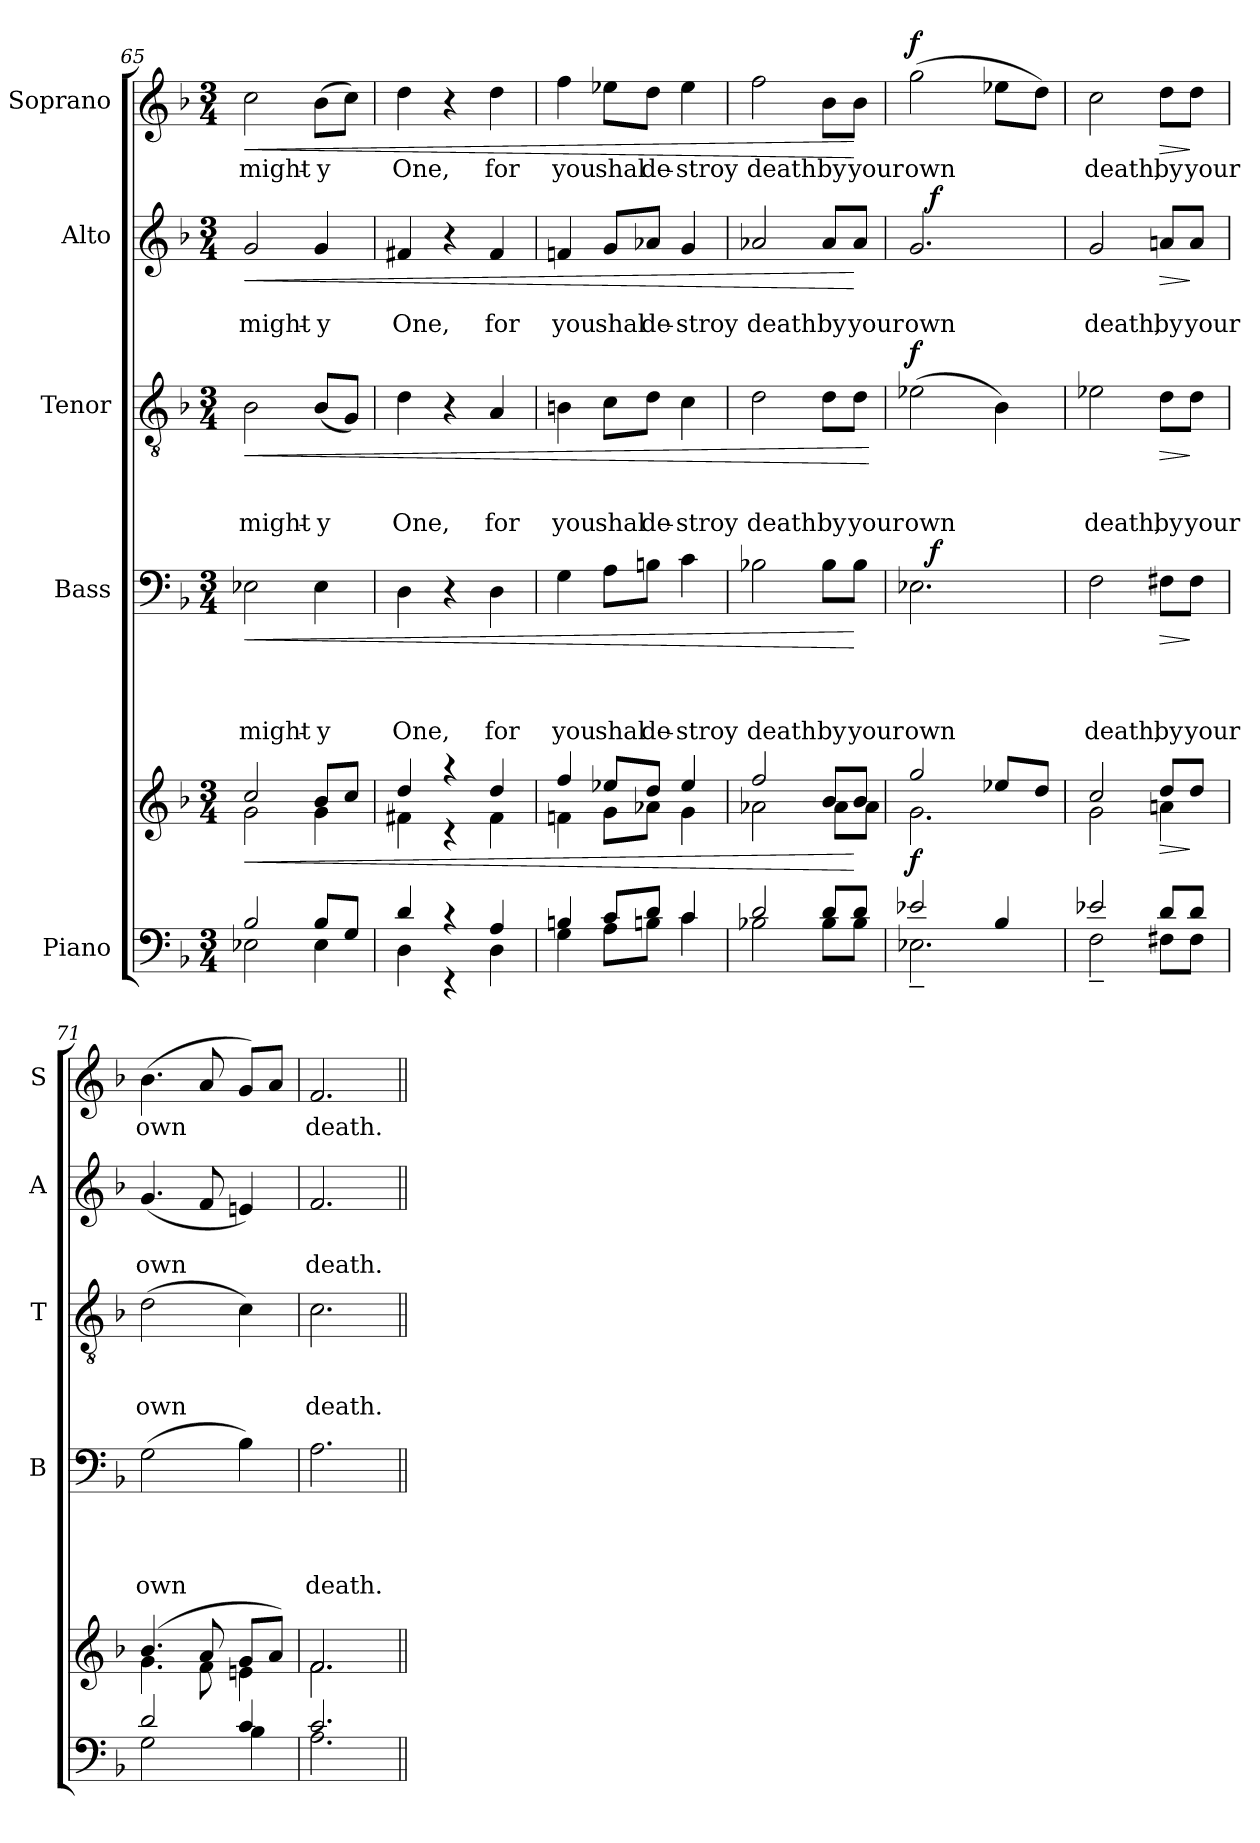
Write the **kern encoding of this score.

**kern	**kern	**dynam	**kern	**text	**text	**text	**text	**dynam	**kern	**text	**text	**text	**dynam	**kern	**text	**text	**dynam	**kern	**text	**dynam
*part5	*part5	*part5	*part4	*part4	*part4	*part4	*part4	*part4	*part3	*part3	*part3	*part3	*part3	*part2	*part2	*part2	*part2	*part1	*part1	*part1
*staff6	*staff5	*staff5/6	*staff4	*staff4	*staff4	*staff4	*staff4	*staff4	*staff3	*staff3	*staff3	*staff3	*staff3	*staff2	*staff2	*staff2	*staff2	*staff1	*staff1	*staff1
*I"Piano	*	*	*I"Bass	*	*	*	*	*	*I"Tenor	*	*	*	*	*I"Alto	*	*	*	*I"Soprano	*	*
*	*	*	*I'B	*	*	*	*	*	*I'T	*	*	*	*	*I'A	*	*	*	*I'S	*	*
!!LO:PB:g=z
*clefF4	*clefG2	*	*clefF4	*	*	*	*	*	*clefGv2	*	*	*	*	*clefG2	*	*	*	*clefG2	*	*
*k[b-]	*k[b-]	*	*k[b-]	*	*	*	*	*	*k[b-]	*	*	*	*	*k[b-]	*	*	*	*k[b-]	*	*
*F:	*F:	*	*F:	*	*	*	*	*	*F:	*	*	*	*	*F:	*	*	*	*F:	*	*
*M3/4	*M3/4	*	*M3/4	*	*	*	*	*	*M3/4	*	*	*	*	*M3/4	*	*	*	*M3/4	*	*
=65	=65	=65	=65	=65	=65	=65	=65	=65	=65	=65	=65	=65	=65	=65	=65	=65	=65	=65	=65	=65
*^	*	*	*	*	*	*	*	*	*	*	*	*	*	*	*	*	*	*	*	*
!	!	!	!LO:HP:b	!	!	!	!	!LO:LY:b	!LO:HP:b	!	!	!	!LO:LY:b	!LO:HP:b	!	!	!LO:LY:b	!LO:HP:b	!	!LO:LY:b	!LO:HP:b
*	*	*^	*	*	*	*	*	*	*	*	*	*	*	*	*	*	*	*	*	*	*
2B-/	2E-X\	2cc/	2g\	<	2E-X\	.	.	.	might-	<	2B-\	.	.	might-	<	2g/	.	might-	<	2cc\	might-	<
!	!	!	!	!	!	!	!	!	!LO:LY:b	!	!	!	!	!LO:LY:b	!	!	!	!LO:LY:b	!	!	!LO:LY:b	!
8B-/L	4E-\	8b-/L	4g\	.	4E-\	.	.	.	-y	.	(<8B-/L	.	.	-y	.	4g/	.	-y	.	(>8b-\L	-y	.
8G/J	.	8cc/J	.	.	.	.	.	.	.	.	8G/J)	.	.	.	.	.	.	.	.	8cc\J)	.	.
=66	=66	=66	=66	=66	=66	=66	=66	=66	=66	=66	=66	=66	=66	=66	=66	=66	=66	=66	=66	=66	=66	=66
!	!	!	!	!	!	!	!	!	!LO:LY:b	!	!	!	!	!LO:LY:b	!	!	!	!LO:LY:b	!	!	!LO:LY:b	!
4d/	4D\	4dd/	4f#X\	.	4D\	.	.	.	One,	.	4d\	.	.	One,	.	4f#X/	.	One,	.	4dd\	One,	.
4rc	4rEE	4rc	4raa	.	4r	.	.	.	.	.	4r	.	.	.	.	4r	.	.	.	4r	.	.
!	!	!	!	!	!	!	!	!	!LO:LY:b	!	!	!	!	!LO:LY:b	!	!	!	!LO:LY:b	!	!	!LO:LY:b	!
4A/	4D\	4dd/	4f#\	.	4D\	.	.	.	for	.	4A/	.	.	for	.	4f#/	.	for	.	4dd\	for	.
=67	=67	=67	=67	=67	=67	=67	=67	=67	=67	=67	=67	=67	=67	=67	=67	=67	=67	=67	=67	=67	=67	=67
!	!	!	!	!	!	!	!	!	!LO:LY:b	!	!	!	!	!LO:LY:b	!	!	!	!LO:LY:b	!	!	!LO:LY:b	!
4Bn/	4G\	4ff/	4fn\	.	4G\	.	.	.	you	.	4Bn\	.	.	you	.	4fn/	.	you	.	4ff\	you	.
!	!	!	!	!	!	!	!	!	!LO:LY:b	!	!	!	!	!LO:LY:b	!	!	!	!LO:LY:b	!	!	!LO:LY:b	!
8c/L	8A\L	8ee-X/L	8g\L	.	8A\L	.	.	.	shal	.	8c\L	.	.	shal	.	8g/L	.	shal	.	8ee-X\L	shal	.
!	!	!	!	!	!	!	!	!	!LO:LY:b	!	!	!	!	!LO:LY:b	!	!	!	!LO:LY:b	!	!	!LO:LY:b	!
8d/J	8Bn\J	8dd/J	8a-X\J	.	8Bn\J	.	.	.	de-	.	8d\J	.	.	de-	.	8a-X/J	.	de-	.	8dd\J	de-	.
!	!	!	!	!	!	!	!	!	!LO:LY:b	!	!	!	!	!LO:LY:b	!	!	!	!LO:LY:b	!	!	!LO:LY:b	!
4c/	4c\	4ee-/	4g\	.	4c\	.	.	.	-stroy	.	4c\	.	.	-stroy	.	4g/	.	-stroy	.	4ee-\	-stroy	.
=68	=68	=68	=68	=68	=68	=68	=68	=68	=68	=68	=68	=68	=68	=68	=68	=68	=68	=68	=68	=68	=68	=68
!	!	!	!	!	!	!	!	!	!LO:LY:b	!	!	!	!	!LO:LY:b	!	!	!	!LO:LY:b	!	!	!LO:LY:b	!
2d/	2B-X\	2ff/	2a-X\	.	2B-X\	.	.	.	death	.	2d\	.	.	death	.	2a-X/	.	death	.	2ff\	death	.
!	!	!	!	!	!	!	!	!	!LO:LY:b	!	!	!	!	!LO:LY:b	!	!	!	!LO:LY:b	!	!	!LO:LY:b	!
8d/L	8B-\L	8b-/L	8a-\L	.	8B-\L	.	.	.	by	.	8d\L	.	.	by	.	8a-/L	.	by	.	8b-\L	by	.
!	!	!	!	!	!	!	!	!	!LO:LY:b	!	!	!	!	!LO:LY:b	!	!	!	!LO:LY:b	!	!	!LO:LY:b	!
8d/J	8B-\J	8b-/J	8a-\J	[	8B-\J	.	.	.	your	[	8d\J	.	.	your	.	8a-/J	.	your	[	8b-\J	your	[
*v	*v	*	*	*	*	*	*	*	*	*	*	*	*	*	*	*	*	*	*	*	*	*
*	*v	*v	*	*	*	*	*	*	*	*	*	*	*	*	*	*	*	*	*	*	*
.	.	.	.	.	.	.	.	.	.	.	.	.	[	.	.	.	.	.	.	.
!!LO:LB:g=z
=69	=69	=69	=69	=69	=69	=69	=69	=69	=69	=69	=69	=69	=69	=69	=69	=69	=69	=69	=69	=69
*^	*^	*	*	*	*	*	*	*	*	*	*	*	*	*	*	*	*	*	*	*
!	!	!	!	!LO:DY:a=2	!	!	!	!	!LO:LY:b	!	!	!	!	!LO:LY:b	!LO:DY:a	!	!	!LO:LY:b	!	!	!LO:LY:b	!LO:DY:a
*	*	*	*	*	*^	*	*	*	*	*	*	*	*	*	*	*^	*	*	*	*	*	*
2e-X/	2.E-X~<\	2gg/	2.g\	f	2.E-X\	16ryy	.	.	.	own	.	(>2e-X\	.	.	own	f	2.g/	16ryy	.	own	.	(>2gg\	own	f
!	!	!	!	!	!	!	!	!	!	!	!LO:DY:a	!	!	!	!	!	!	!	!	!	!LO:DY:a	!	!	!
.	.	.	.	.	.	2ryy	.	.	.	.	f	.	.	.	.	.	.	2ryy	.	.	f	.	.	.
4B-/	.	8ee-X/L	.	.	.	.	.	.	.	.	.	4B-\)	.	.	.	.	.	.	.	.	.	8ee-X\L	.	.
.	.	.	.	.	.	8.ryy	.	.	.	.	.	.	.	.	.	.	.	8.ryy	.	.	.	.	.	.
.	.	8dd/J	.	.	.	.	.	.	.	.	.	.	.	.	.	.	.	.	.	.	.	8dd\J)	.	.
=70	=70	=70	=70	=70	=70	=70	=70	=70	=70	=70	=70	=70	=70	=70	=70	=70	=70	=70	=70	=70	=70	=70	=70	=70
!	!	!	!	!	!	!	!	!	!	!LO:LY:b	!	!	!	!	!LO:LY:b	!	!	!	!	!LO:LY:b	!	!	!LO:LY:b	!
*	*	*	*	*	*v	*v	*	*	*	*	*	*	*	*	*	*	*v	*v	*	*	*	*	*	*
2e-X/	2F~<\	2cc/	2g\	.	2F\	.	.	.	death,	.	2e-X\	.	.	death,	.	2g/	.	death,	.	2cc\	death,	.
!	!	!	!	!LO:HP:b	!	!	!	!	!LO:LY:b	!LO:HP:b	!	!	!	!LO:LY:b	!LO:HP:b	!	!	!LO:LY:b	!LO:HP:b	!	!LO:LY:b	!LO:HP:b
8d/L	8F#X\L	8dd/L	4an\	>	8F#X\L	.	.	.	by	>	8d\L	.	.	by	>	8an/L	.	by	>	8dd\L	by	>
!	!	!	!	!	!	!	!	!	!LO:LY:b	!	!	!	!	!LO:LY:b	!	!	!	!LO:LY:b	!	!	!LO:LY:b	!
8d/J	8F#\J	8dd/J	.	]	8F#\J	.	.	.	your	]	8d\J	.	.	your	]	8a/J	.	your	]	8dd\J	your	]
=71	=71	=71	=71	=71	=71	=71	=71	=71	=71	=71	=71	=71	=71	=71	=71	=71	=71	=71	=71	=71	=71	=71
!	!	!	!	!	!	!	!	!	!LO:LY:b	!	!	!	!	!LO:LY:b	!	!	!	!LO:LY:b	!	!	!LO:LY:b	!
2d/	2G\	(4.b-/	4.g\	.	(>2G\	.	.	.	own	.	(>2d\	.	.	own	.	(<4.g/	.	own	.	(>4.b-\	own	.
.	.	8a/	8f\	.	.	.	.	.	.	.	.	.	.	.	.	8f/	.	.	.	8a/	.	.
4c/	4B-\	8g/L	4en\	.	4B-\)	.	.	.	.	.	4c\)	.	.	.	.	4en/)	.	.	.	8g/L)	.	.
.	.	8a/J)	.	.	.	.	.	.	.	.	.	.	.	.	.	.	.	.	.	8a/J	.	.
=72	=72	=72	=72	=72	=72	=72	=72	=72	=72	=72	=72	=72	=72	=72	=72	=72	=72	=72	=72	=72	=72	=72
!	!	!	!	!	!	!	!	!	!LO:LY:b	!	!	!	!	!LO:LY:b	!	!	!	!LO:LY:b	!	!	!LO:LY:b	!
2.c/	2.A\	2.f/	2.f\	.	2.A\	.	.	.	death.	.	2.c\	.	.	death.	.	2.f/	.	death.	.	2.f/	death.	.
*v	*v	*	*	*	*	*	*	*	*	*	*	*	*	*	*	*	*	*	*	*	*	*
*	*v	*v	*	*	*	*	*	*	*	*	*	*	*	*	*	*	*	*	*	*	*
=||	=||	=||	=||	=||	=||	=||	=||	=||	=||	=||	=||	=||	=||	=||	=||	=||	=||	=||	=||	=||
*-	*-	*-	*-	*-	*-	*-	*-	*-	*-	*-	*-	*-	*-	*-	*-	*-	*-	*-	*-	*-
